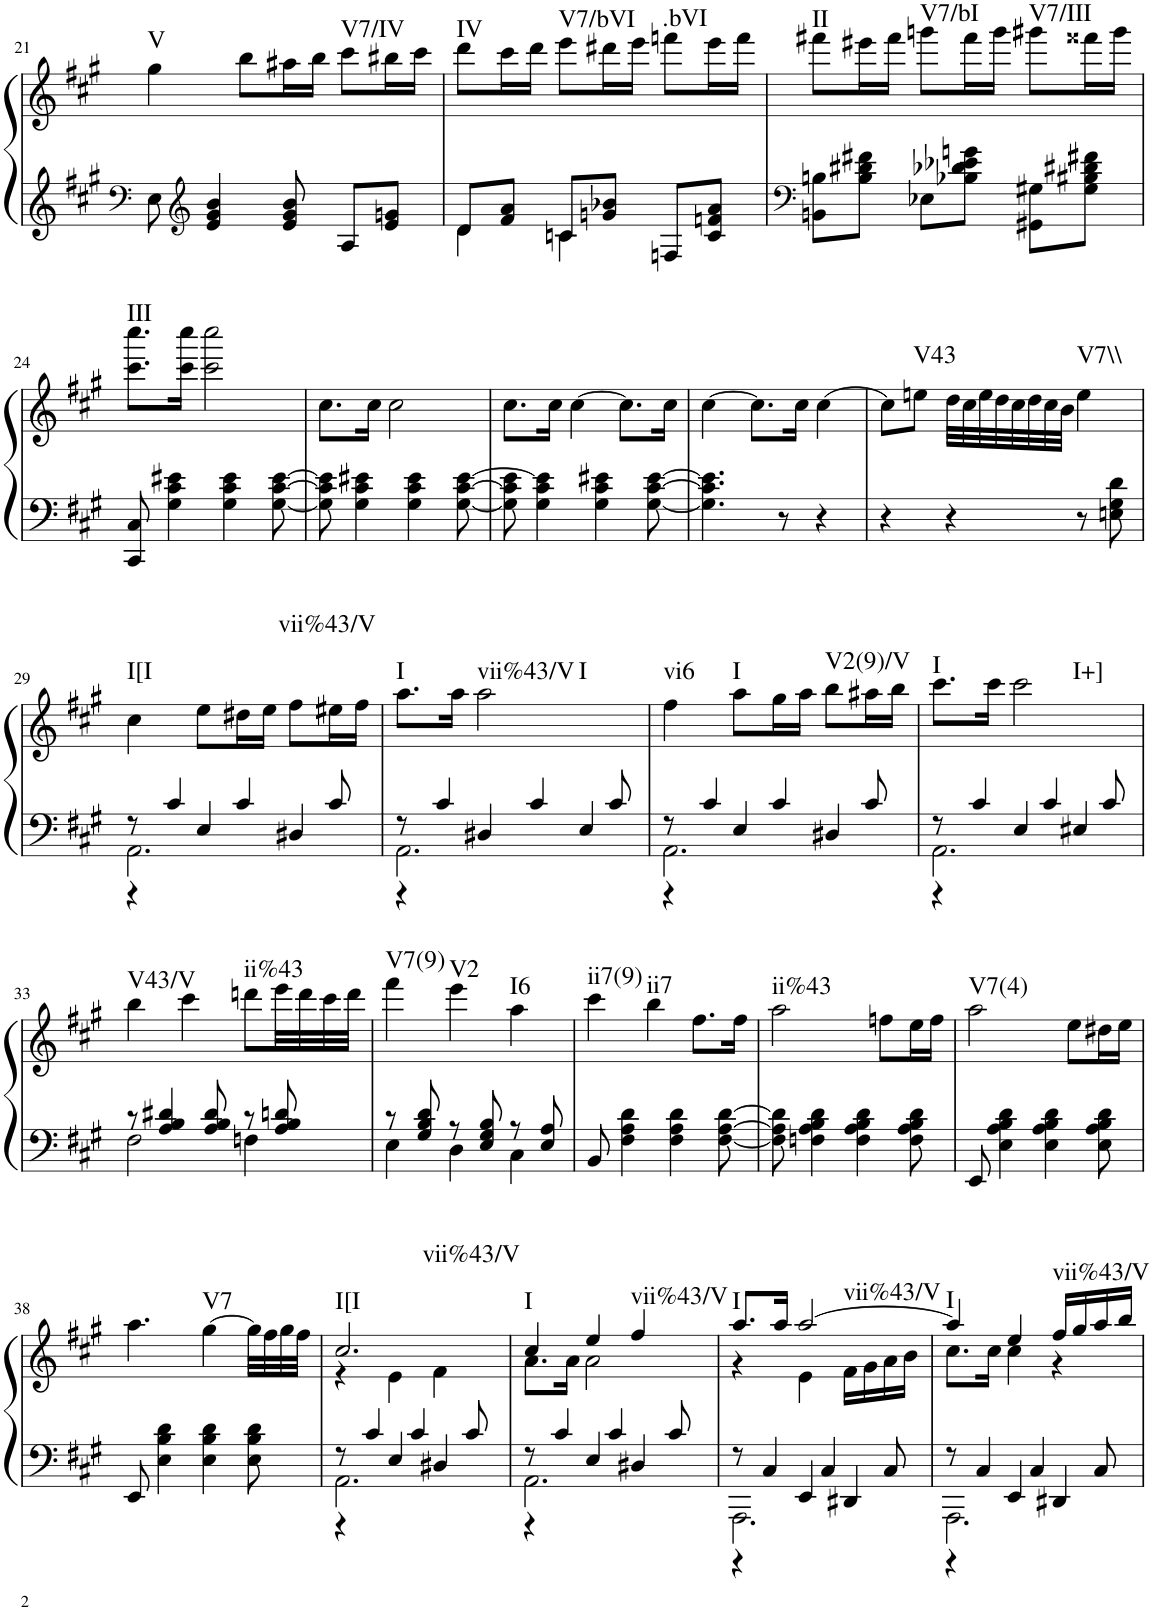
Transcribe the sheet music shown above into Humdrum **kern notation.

**kern	**kern	**harte
*part1	*part1	*part1
*staff2	*staff1	*
*I"Piano	*	*
*I'Pno.	*	*
!!LO:PB:g=z
*clefF4	*clefG2	*
*k[f#c#g#]	*k[f#c#g#]	*
*M3/4	*M3/4	*
=21	=21	=21
!	!	!LO:H:kt=V
8E\	4gg#\	N
*clefG2	*	*
4e/ 4g#/ 4b/	.	.
.	8bb\L	.
8e/ 8g#/ 8b/	16aa#X\L	.
.	16bb\JJ	.
!	!	!LO:H:kt=V7/IV
8A/L	8ccc#\L	N
8e/ 8gn/J	16bb#X\L	.
.	16ccc#\JJ	.
=22	=22	=22
*^	*	*
!	!	!	!LO:H:kt=IV
8d/L	4d\	8ddd\L	N
8f#/ 8a/J	.	16ccc#\L	.
.	.	16ddd\JJ	.
!	!	!	!LO:H:kt=V7/bVI
8cn/L	4c\	8eee\L	N
8gn/ 8b-X/J	.	16ddd#X\L	.
.	.	16eee\JJ	.
!	!	!	!LO:H:kt=.bVI
8Fn/L	4ryy	8fffn\L	N
8c/ 8fn/ 8a/J	.	16eee\L	.
.	.	16fff\JJ	.
*v	*v	*	*
=23	=23	=23
*clefF4	*	*
!	!	!LO:H:kt=II
8BBn\ 8Bn\L	8fff#X\L	N
8B\ 8d#X\ 8f#X\J	16eee#X\L	.
.	16fff#\JJ	.
!	!	!LO:H:kt=V7/bI
8E-X\L	8gggn\L	N
8B-X\ 8d-X\ 8e-X\ 8gn\J	16fff#\L	.
.	16ggg\JJ	.
!	!	!LO:H:kt=V7/III
8GG#X\ 8G#X\L	8ggg#X\L	N
8G#\ 8B#X\ 8d#X\ 8f#X\J	16fff##X\L	.
.	16ggg#\JJ	.
!!LO:LB:g=z
=24	=24	=24
!	!	!LO:H:kt=III
8CC#/ 8C#/	8.ccc#\ 8.cccc#\L	N
4G#\ 4c#\ 4e#X\	.	.
.	16ccc#\ 16cccc#\Jk	.
.	2ccc#\ 2cccc#\	.
4G#\ 4c#\ 4e#\	.	.
[8G#\ [8c#\ [8e#\	.	.
=25	=25	=25
8G#\] 8c#\] 8e#\]	8.cc#\L	.
4G#\ 4c#\ 4e#X\	.	.
.	16cc#\Jk	.
.	2cc#\	.
4G#\ 4c#\ 4e#\	.	.
[8G#\ [8c#\ [8e#\	.	.
=26	=26	=26
8G#\] 8c#\] 8e\	8.cc#\L	.
4G#\ 4c#\ 4e#\]	.	.
.	16cc#\Jk	.
.	[4cc#\	.
4G#\ 4c#\ 4e#X\	.	.
.	8.cc#\L]	.
[8G#\ [8c#\ [8e#\	.	.
.	16cc#\Jk	.
=27	=27	=27
4.G#\] 4.c#\] 4.e#\]	[4cc#\	.
.	8.cc#\L]	.
8r	.	.
.	16cc#\Jk	.
4r	[4cc#\	.
=28	=28	=28
4r	8cc#\L]	.
!	!	!LO:H:kt=V43
.	8een\J	N
4r	32dd\LLL	.
.	32cc#\	.
.	32ee\	.
.	32dd\	.
.	32cc#\	.
.	32dd\	.
.	32cc#\	.
.	32b\JJJ	.
!	!	!LO:H:kt=V7\\
8r	4ee\	N
8En\ 8G#\ 8d\	.	.
!!LO:LB:g=z
=29	=29	=29
*^	*	*
*	*^	*	*
!	!	!	!	!LO:H:kt=I[I
8r	2.AA\	4r	4cc#\	N
4c#/	.	.	.	.
.	.	4E/	8ee\L	.
4c#/	.	.	16dd#X\L	.
.	.	.	16ee\JJ	.
!	!	!	!	!LO:H:kt=vii%43/V
.	.	4D#X/	8ff#\L	N
8c#/	.	.	16ee#X\L	.
.	.	.	16ff#\JJ	.
=30	=30	=30	=30	=30
!	!	!	!	!LO:H:kt=I
8r	2.AA\	4r	8.aa\L	N
4c#/	.	.	.	.
.	.	.	16aa\Jk	.
!	!	!	!	!LO:H:n=1:kt=vii%43/V
!	!	!	!	!LO:H:n=2:kt=I
.	.	4D#X/	2aa\	N N
4c#/	.	.	.	.
.	.	4E/	.	.
8c#/	.	.	.	.
=31	=31	=31	=31	=31
!	!	!	!	!LO:H:kt=vi6
8r	2.AA\	4r	4ff#\	N
4c#/	.	.	.	.
!	!	!	!	!LO:H:kt=I
.	.	4E/	8aa\L	N
4c#/	.	.	16gg#\L	.
.	.	.	16aa\JJ	.
!	!	!	!	!LO:H:kt=V2(9)/V
.	.	4D#X/	8bb\L	N
8c#/	.	.	16aa#X\L	.
.	.	.	16bb\JJ	.
=32	=32	=32	=32	=32
!	!	!	!	!LO:H:kt=I
8r	2.AA\	4r	8.ccc#\L	N
4c#/	.	.	.	.
.	.	.	16ccc#\Jk	.
!	!	!	!	!LO:H:kt=I+]
.	.	4E/	2ccc#\	N
4c#/	.	.	.	.
.	.	4E#X/	.	.
8c#/	.	.	.	.
*	*v	*v	*	*
!!LO:LB:g=z
=33	=33	=33	=33
!	!	!	!LO:H:kt=V43/V
8r	2F#\	4bb\	N
4A/ 4B/ 4d#X/	.	.	.
.	.	4ccc#\	.
8A/ 8B/ 8d#/	.	.	.
!	!	!	!LO:H:kt=ii%43
8r	4Fn\	8dddn\L	N
8A/ 8B/ 8dn/	.	32eee\LL	.
.	.	32ddd\	.
.	.	32ccc#\	.
.	.	32ddd\JJJ	.
=34	=34	=34	=34
!	!	!	!LO:H:kt=V7(9)
8r	4E\	4fff#\	N
8G#/ 8B/ 8d/	.	.	.
!	!	!	!LO:H:kt=V2
8r	4D\	4eee\	N
8E/ 8G#/ 8B/	.	.	.
!	!	!	!LO:H:kt=I6
8r	4C#\	4aa\	N
8E/ 8A/	.	.	.
*v	*v	*	*
=35	=35	=35
!	!	!LO:H:kt=ii7(9)
8BB/	4ccc#\	N
4F#\ 4A\ 4d\	.	.
!	!	!LO:H:kt=ii7
.	4bb\	N
4F#\ 4A\ 4d\	.	.
.	8.ff#\L	.
[8F#\ [8A\ [8d\	.	.
.	16ff#\Jk	.
=36	=36	=36
!	!	!LO:H:kt=ii%43
8F#\] 8A\] 8d\]	2aa\	N
4Fn\ 4A\ 4B\ 4d\	.	.
4F\ 4A\ 4B\ 4d\	.	.
.	8ffn\L	.
8F\ 8A\ 8B\ 8d\	16ee\L	.
.	16ff\JJ	.
=37	=37	=37
!	!	!LO:H:kt=V7(4)
8EE/	2aa\	N
4E\ 4A\ 4B\ 4d\	.	.
4E\ 4A\ 4B\ 4d\	.	.
.	8ee\L	.
8E\ 8A\ 8B\ 8d\	16dd#X\L	.
.	16ee\JJ	.
!!LO:LB:g=z
=38	=38	=38
8EE/	4.aa\	.
4E\ 4B\ 4d\	.	.
!	!	!LO:H:kt=V7
4E\ 4B\ 4d\	[4gg#\	N
8E\ 8B\ 8d\	32gg#\LLL]	.
.	32ff#\	.
.	32gg#\	.
.	32ff#\JJJ	.
=39	=39	=39
*^	*^	*
*	*^	*	*	*
!	!	!	!	!	!LO:H:n=1:kt=I[I
!	!	!	!	!	!LO:H:n=2:kt=vii%43/V
8r	2.AA\	4r	2.cc#/	4r	N N
4c#/	.	.	.	.	.
.	.	4E/	.	4e\	.
4c#/	.	.	.	.	.
.	.	4D#X/	.	4f#\	.
8c#/	.	.	.	.	.
=40	=40	=40	=40	=40	=40
!	!	!	!	!	!LO:H:kt=I
8r	2.AA\	4r	4cc#/	8.a\L	N
4c#/	.	.	.	.	.
.	.	.	.	16a\Jk	.
.	.	4E/	4ee/	2a\	.
4c#/	.	.	.	.	.
!	!	!	!	!	!LO:H:kt=vii%43/V
.	.	4D#X/	4ff#/	.	N
8c#/	.	.	.	.	.
=41	=41	=41	=41	=41	=41
!	!	!	!	!	!LO:H:kt=I
8r	2.AAA\	4r	8.aa/L	4r	N
4C#/	.	.	.	.	.
.	.	.	16aa/Jk	.	.
!	!	!	!	!	!LO:H:kt=vii%43/V
.	.	4EE/	[2aa/	4e\	N
4C#/	.	.	.	.	.
.	.	4DD#X/	.	16f#\LL	.
.	.	.	.	16g#\	.
8C#/	.	.	.	16a\	.
.	.	.	.	16b\JJ	.
=42	=42	=42	=42	=42	=42
!	!	!	!	!	!LO:H:kt=I
8r	2.AAA\	4r	4aa/]	8.cc#\L	N
4C#/	.	.	.	.	.
.	.	.	.	16cc#\Jk	.
.	.	4EE/	4ee/	4cc#\	.
4C#/	.	.	.	.	.
!	!	!	!	!	!LO:H:kt=vii%43/V
.	.	4DD#X/	16ff#/LL	4r	N
.	.	.	16gg#/	.	.
8C#/	.	.	16aa/	.	.
.	.	.	16bb/JJ	.	.
*v	*v	*v	*	*	*
*	*v	*v	*
=	=	=
*-	*-	*-
